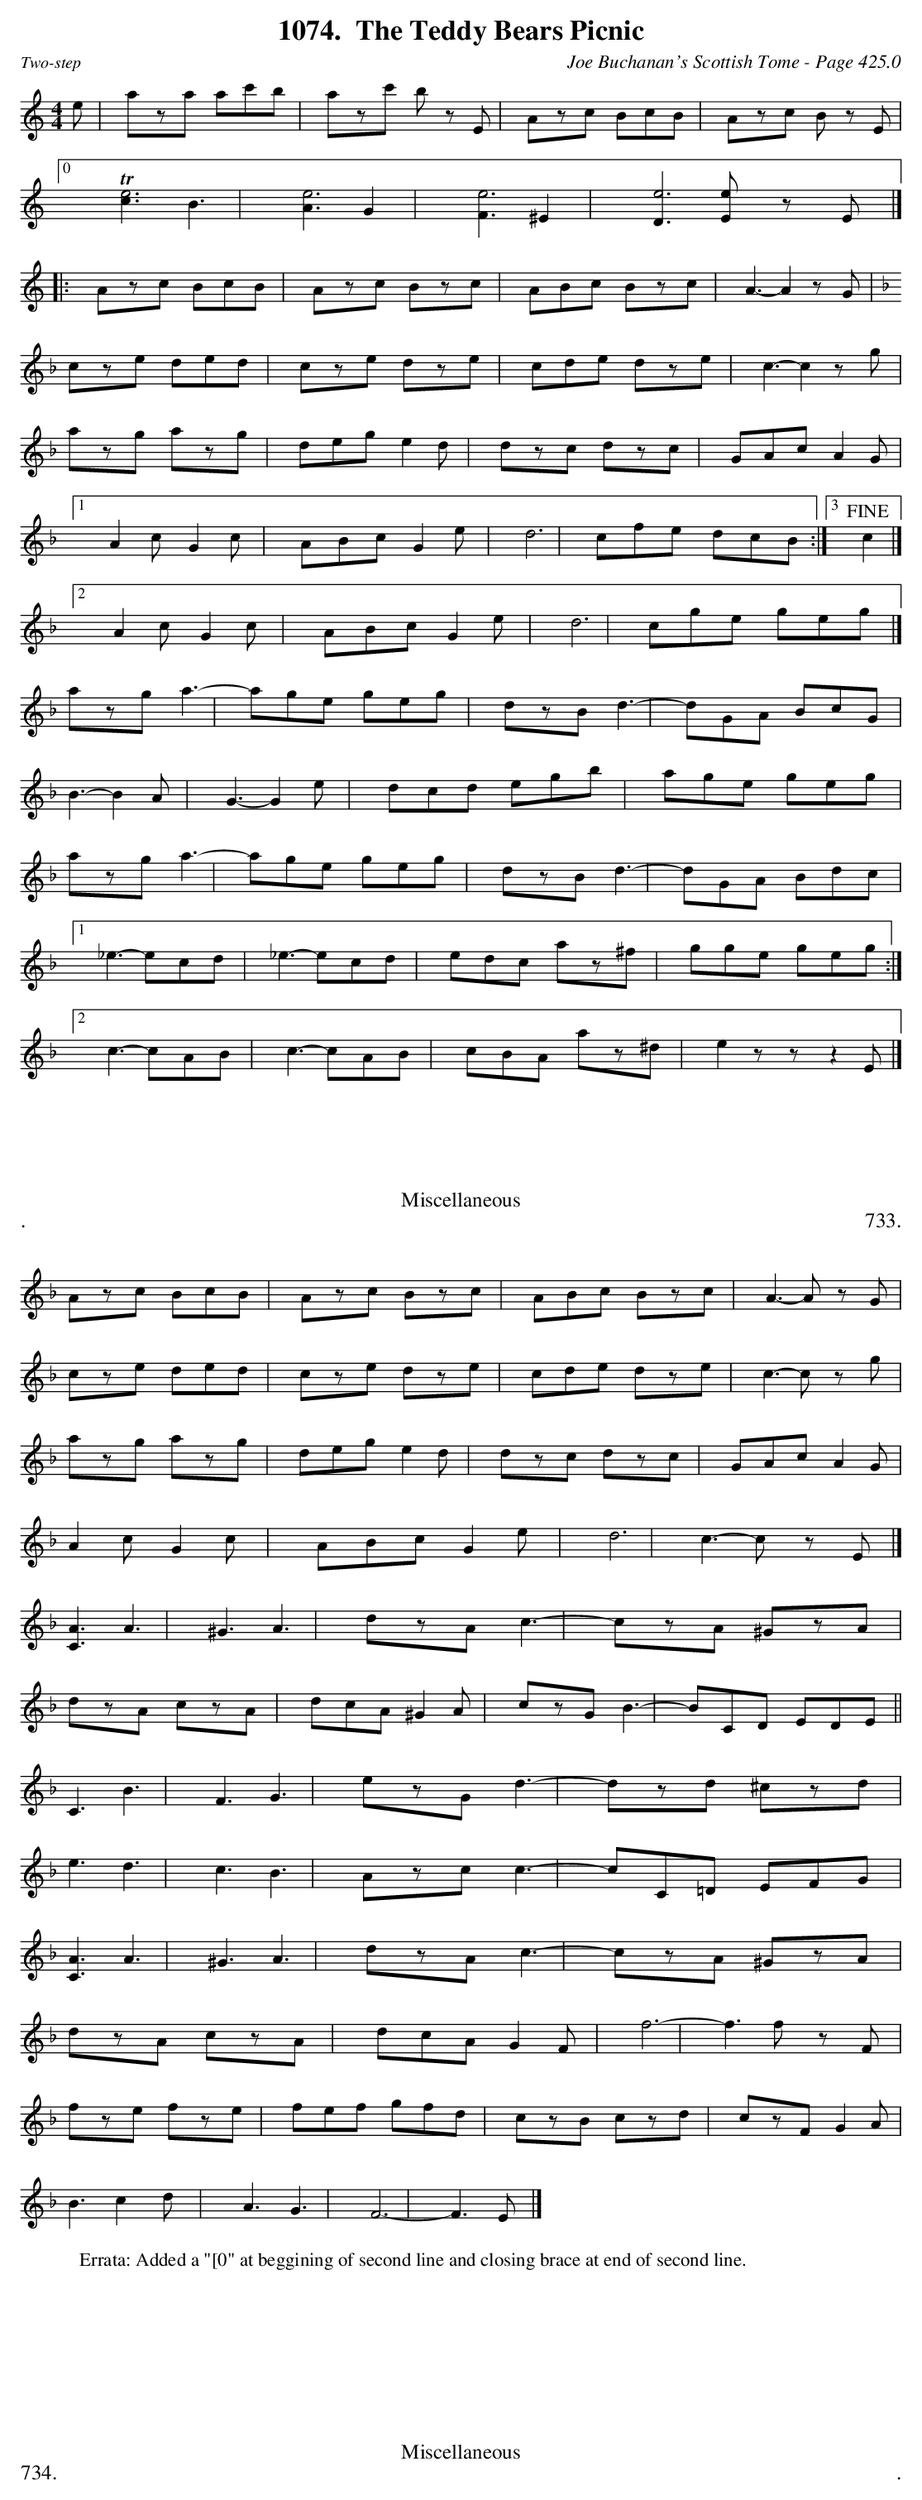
X:1
T:Teddy Bears Picnic, The
C:Joe Buchanan's Scottish Tome - Page 425.0
L:1/8
M:4/4
K:C
e | aza ac'b | azc' b z E | Azc BcB | Azc B z E |
[0T[c3e6] B3 | [e6A3] G2 | [e6F3] ^E2 | [e6D3] [Ee] z E |]
|: Azc BcB | Azc Bzc | ABc Bzc | A3- A2 z G |
[K:F] cze ded | cze dze | cde dze | c3- c2 z g |
azg azg | deg e2 d | dzc dzc | GAc A2 G |
[1 A2 c G2 c | ABc G2 e | d6 | cfe dcB :|3 !fine!c2 |]
[2 A2 c G2 c | ABc G2 e | d6 | cge geg |]
azg a3- | age geg | dzB d3- | dGA BcG |
B3- B2 A | G3- G2 e | dcd egb | age geg |
azg a3- | age geg | dzB d3- | dGA Bdc |
[1 _e3- ecd | _e3- ecd | edc az^f | gge geg :|
[2 c3- cAB | c3- cAB | cBA az^d | e2 zzz2 E |]
%%newpage
Azc BcB | Azc Bzc | ABc Bzc | A3- A z G |
cze ded | cze dze | cde dze | c3- c z g |
azg azg | deg e2 d | dzc dzc | GAc A2 G |
A2 c G2 c | ABc G2 e | d6 | c3- c z E |]
[CA]3 A3 | ^G3 A3 | dzA c3- | czA ^GzA |
dzA czA |  dcA ^G2 A | czG B3- | BCD EDE ||
C3 B3 | F3 G3 | ezG d3- | dzd ^czd |
e3 d3 | c3 B3 | Azc c3- | cC=D EFG |
[CA]3 A3 | ^G3 A3 | dzA c3- | czA ^GzA |
dzA czA | dcA G2 F | f6- | f3  f z F |
fze fze | fef gfd | czB czd | czF G2 A |
B3 c2 d | A3 G3 | F6- | F3 E |]
W:Errata: Added a "[0" at beggining of second line and closing brace at end of second line.
